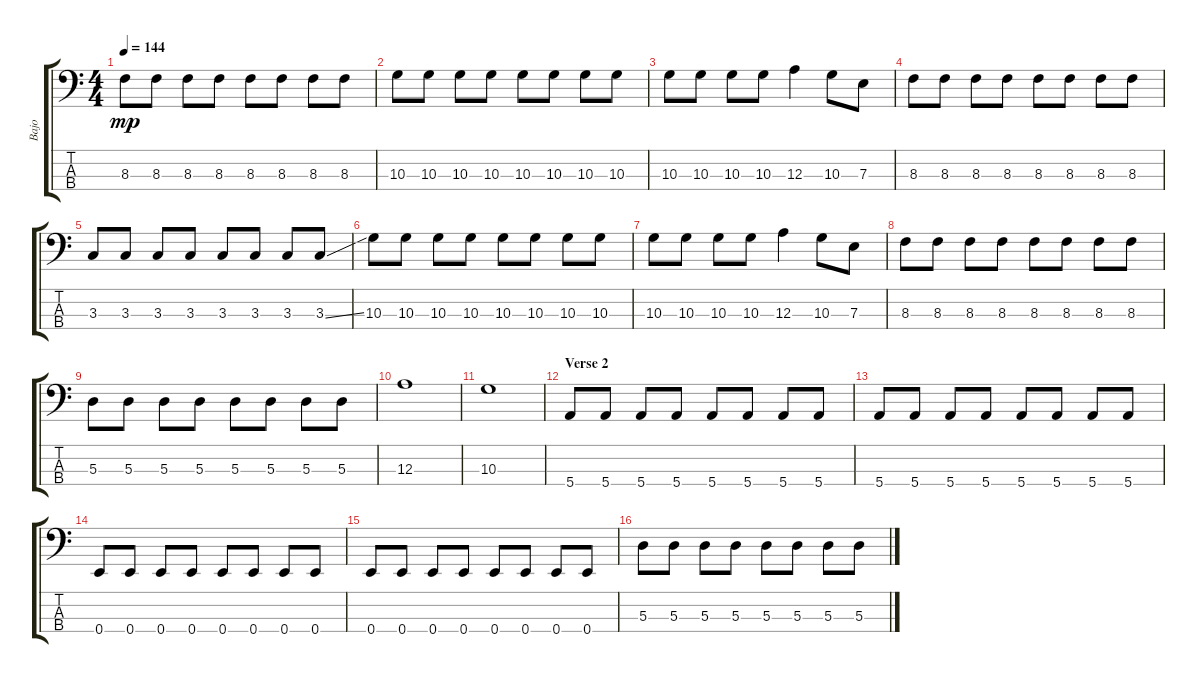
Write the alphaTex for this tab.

\track ("Bajo" "Bajo") {instrument slapbass2}
\staff {score tabs}
\tuning (G2 D2 A1 E1) {hide}
\ts (4 4)
\tempo 144
\clef f4
\ks c
8.3.8{dy mp} 8.3.8 8.3.8 8.3.8 8.3.8 8.3.8 8.3.8 8.3.8 |
10.3.8 10.3.8 10.3.8 10.3.8 10.3.8 10.3.8 10.3.8 10.3.8 |
10.3.8 10.3.8 10.3.8 10.3.8 12.3.4 10.3.8 7.3.8 |
8.3.8 8.3.8 8.3.8 8.3.8 8.3.8 8.3.8 8.3.8 8.3.8 |
3.3.8 3.3.8 3.3.8 3.3.8 3.3.8 3.3.8 3.3.8 3.3{ss}.8 |
10.3.8 10.3.8 10.3.8 10.3.8 10.3.8 10.3.8 10.3.8 10.3.8 |
10.3.8 10.3.8 10.3.8 10.3.8 12.3.4 10.3.8 7.3.8 |
8.3.8 8.3.8 8.3.8 8.3.8 8.3.8 8.3.8 8.3.8 8.3.8 |
5.3.8 5.3.8 5.3.8 5.3.8 5.3.8 5.3.8 5.3.8 5.3.8 |
12.3.1 |
10.3.1 |
\section ("" "Verse 2")
5.4.8 5.4.8 5.4.8 5.4.8 5.4.8 5.4.8 5.4.8 5.4.8 |
5.4.8 5.4.8 5.4.8 5.4.8 5.4.8 5.4.8 5.4.8 5.4.8 |
0.4.8 0.4.8 0.4.8 0.4.8 0.4.8 0.4.8 0.4.8 0.4.8 |
0.4.8 0.4.8 0.4.8 0.4.8 0.4.8 0.4.8 0.4.8 0.4.8 |
5.3.8 5.3.8 5.3.8 5.3.8 5.3.8 5.3.8 5.3.8 5.3.8
